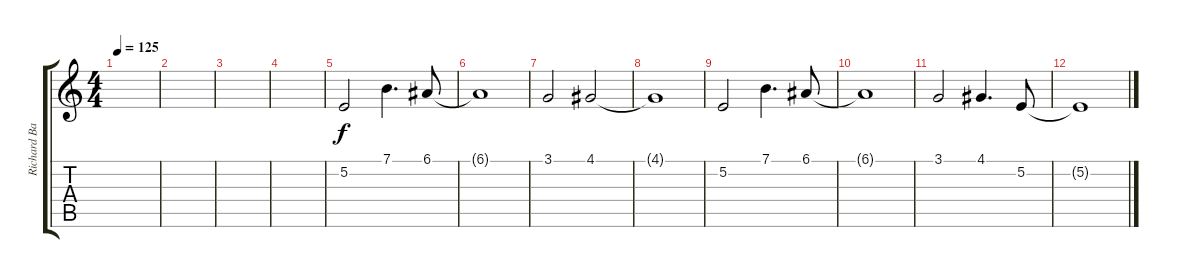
\track ("Richard Barbieri" "Richard Ba") {instrument choiraahs}
\staff {score tabs}
\tuning (E4 B3 G3 D3 A2 E2) {hide}
\ts (4 4)
\tempo 125
\clef g2
\ks c
|
|
|
|
5.2.2 7.1.4{d} 6.1.8 |
6.1{t}.1 |
3.1.2 4.1.2 |
4.1{t}.1 |
5.2.2 7.1.4{d} 6.1.8 |
6.1{t}.1 |
3.1.2 4.1.4{d} 5.2.8 |
5.2{t}.1
